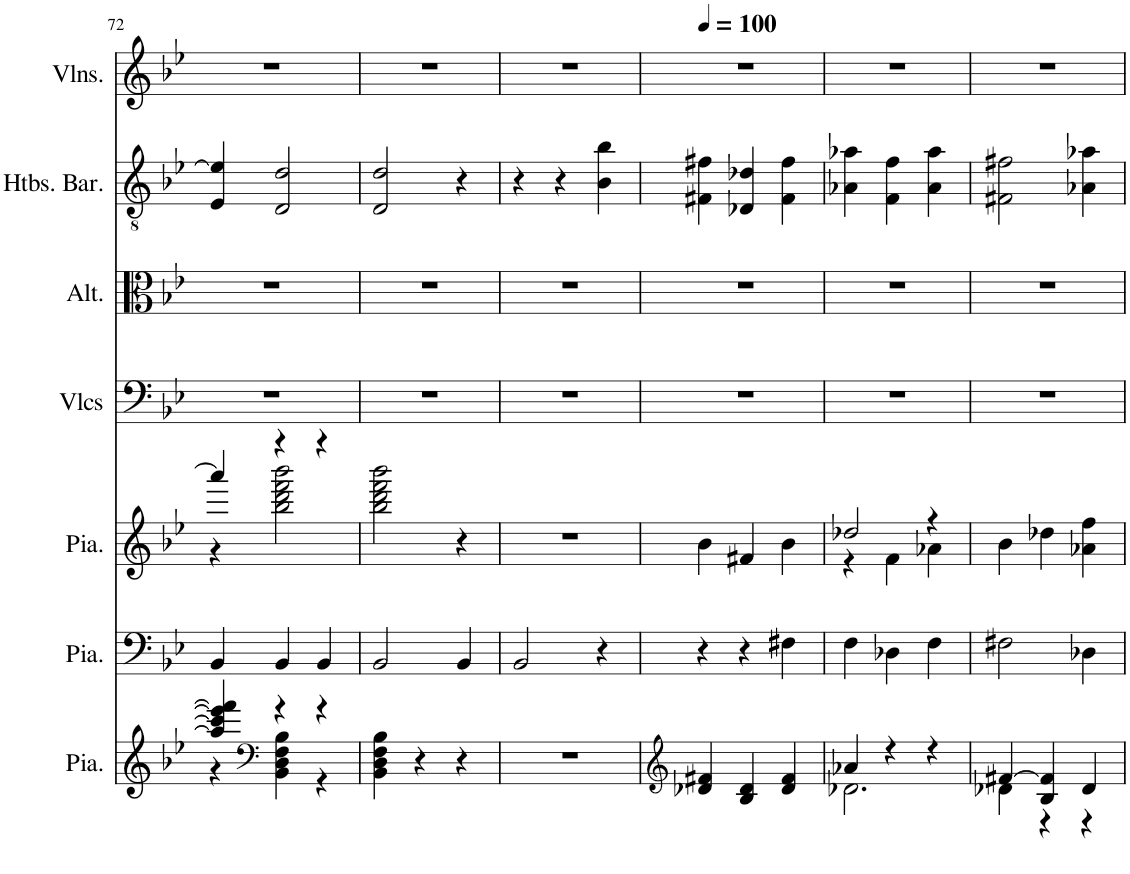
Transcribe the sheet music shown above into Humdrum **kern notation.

**kern	**kern	**kern	**kern	**kern	**kern	**kern
*part7	*part6	*part5	*part4	*part3	*part2	*part1
*staff7	*staff6	*staff5	*staff4	*staff3	*staff2	*staff1
*I"Piano, Organ	*I"Piano, Pedals	*I"Piano, Organ	*I"Violoncelles, Bass	*I"Altos, Tenor	*I"Hautbois Baryton, Alto	*I"Violons, Soprano
*I'Pia.	*I'Pia.	*I'Pia.	*I'Vlcs	*I'Alt.	*I'Htbs. Bar.	*I'Vlns.
!!LO:PB:g=z
*clefG2	*clefF4	*clefG2	*clefF4	*clefC3	*clefGv2	*clefG2
*k[b-e-]	*k[b-e-]	*k[b-e-]	*k[b-e-]	*k[b-e-]	*k[b-e-]	*k[b-e-]
*M3/4	*M3/4	*M3/4	*M3/4	*M3/4	*M3/4	*M3/4
=72	=72	=72	=72	=72	=72	=72
*^	*	*^	*	*	*	*
4aa/] 4ccc/] 4eee-/] 4fff#/]	4r	4BB-/	4aaa/]	4r	2.r	2.r	4E-/ 4e-/]	2.r
*clefF4	*	*	*	*	*	*	*	*
4r	4BB-\ 4D\ 4F\ 4B-\	4BB-/	4r	2bb-\ 2ddd\ 2fff\ 2bbb-\	.	.	2D/ 2d/	.
4r	4r	4BB-/	4r	.	.	.	.	.
*v	*v	*	*v	*v	*	*	*	*
=73	=73	=73	=73	=73	=73	=73
4BB-\ 4D\ 4F\ 4B-\	2BB-/	2bb-\ 2ddd\ 2fff\ 2bbb-\	2.r	2.r	2D/ 2d/	2.r
4r	.	.	.	.	.	.
4r	4BB-/	4r	.	.	4r	.
=74	=74	=74	=74	=74	=74	=74
2.r	2BB-/	2.r	2.r	2.r	4r	2.r
.	.	.	.	.	4r	.
.	4r	.	.	.	4B-\ 4b-\	.
=75	=75	=75	=75	=75	=75	=75
*clefG2	*	*	*	*	*	*
*	*	*	*	*	*	*MM100
4d-X/ 4f#X/	4r	4b-\	2.r	2.r	4F#X\ 4f#X\	2.r
4B-/ 4d-/	4r	4f#X/	.	.	4D-X/ 4d-X/	.
4d-/ 4f#/	4F#X\	4b-\	.	.	4F#\ 4f#\	.
=76	=76	=76	=76	=76	=76	=76
*^	*	*^	*	*	*	*
4a-X/	2.d-X\	4F\	2dd-X/	4r	2.r	2.r	4A-X\ 4a-X\	2.r
4r	.	4D-X\	.	4f\	.	.	4F\ 4f\	.
4r	.	4F\	4r	4a-X\	.	.	4A-\ 4a-\	.
*	*	*	*v	*v	*	*	*	*
=77	=77	=77	=77	=77	=77	=77	=77
[4f#X/	4d-X\	2F#X\	4b-\	2.r	2.r	2F#X\ 2f#X\	2.r
4B-/ 4f#/]	4r	.	4dd-X\	.	.	.	.
4d-/	4r	4D-X\	4a-X\ 4ff\	.	.	4A-X\ 4a-X\	.
*v	*v	*	*	*	*	*	*
=	=	=	=	=	=	=
*-	*-	*-	*-	*-	*-	*-
